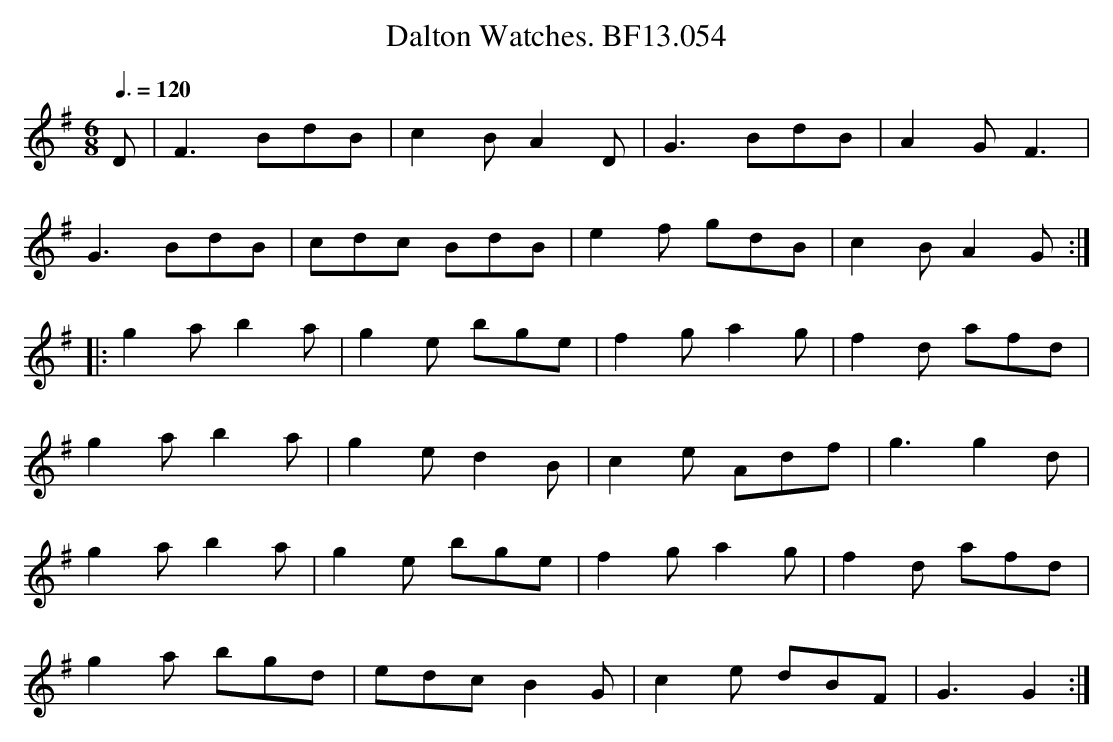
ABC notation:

X:1
T:Dalton Watches. BF13.054
M:6/8
L:1/8
Q:3/8=120
K:G
D|F3BdB|c2BA2D|G3BdB|A2GF3|
G3BdB| cdc BdB|e2f gdB|c2BA2G:|
|:g2ab2a|g2e bge|f2ga2g|f2d afd|
g2ab2a|g2ed2B|c2e Adf|g3g2d|
g2ab2a|g2e bge|f2ga2g|f2d afd|
g2a bgd|edcB2G|c2e dBF|G3G2:|
